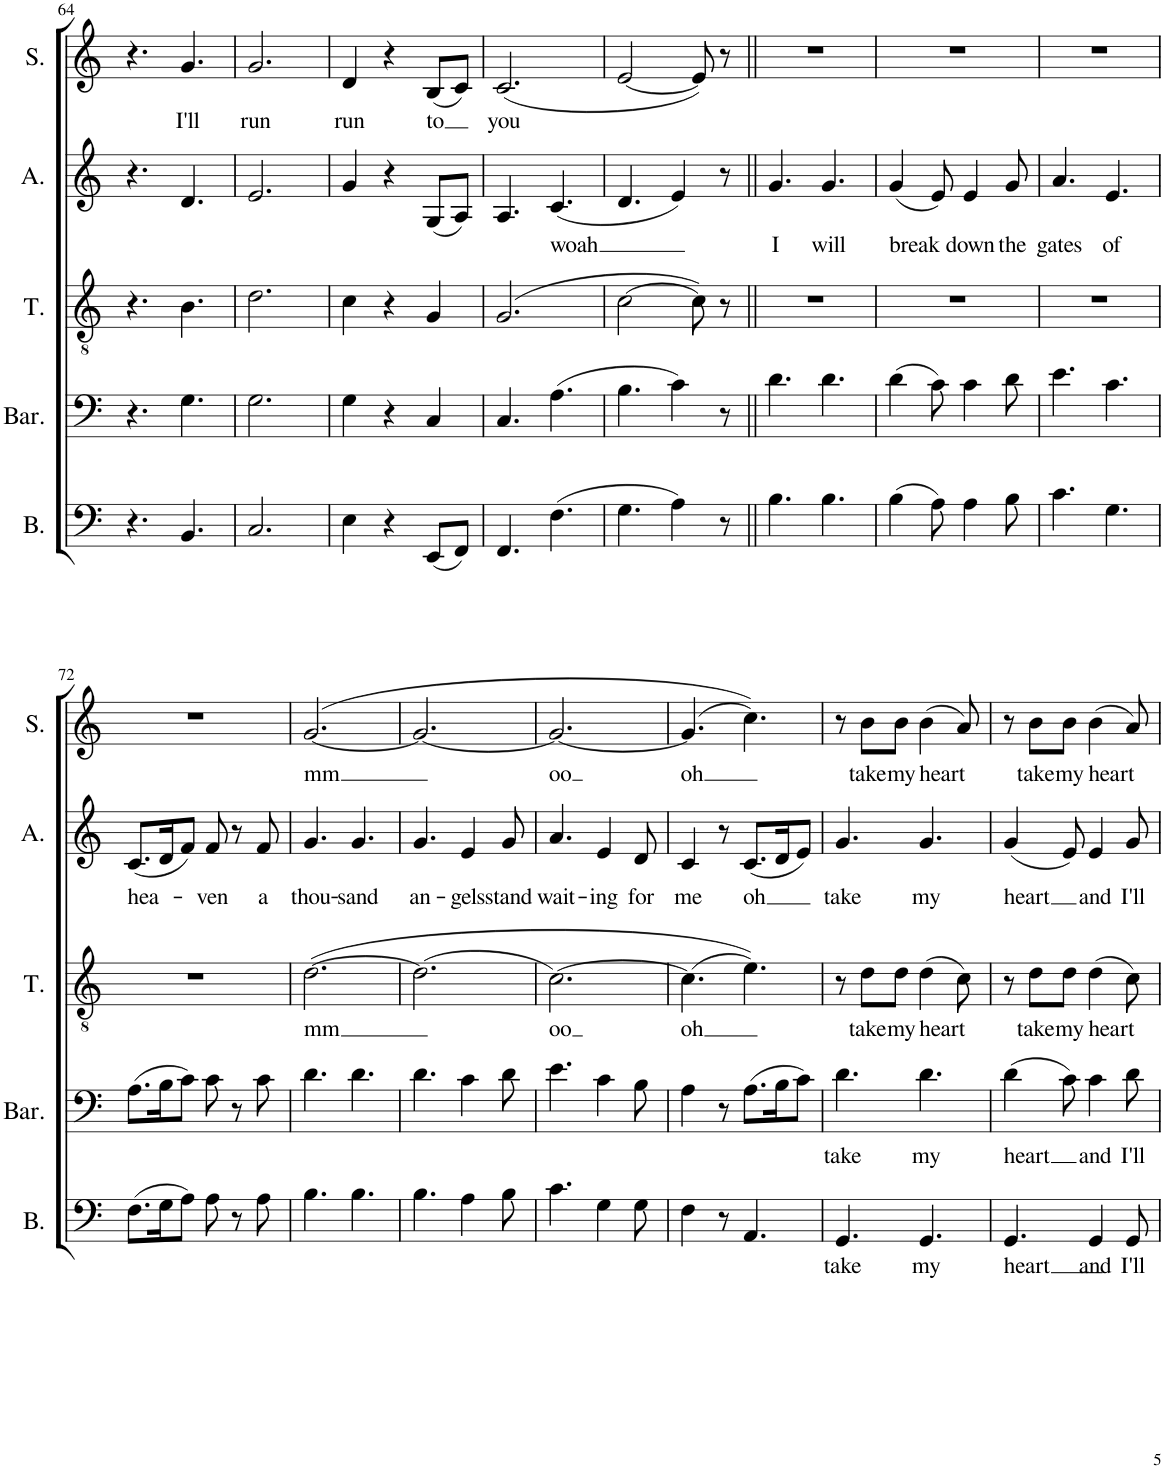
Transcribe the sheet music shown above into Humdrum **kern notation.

**kern	**text	**kern	**text	**kern	**text	**kern	**text	**kern	**text
*part5	*part5	*part4	*part4	*part3	*part3	*part2	*part2	*part1	*part1
*staff5	*staff5	*staff4	*staff4	*staff3	*staff3	*staff2	*staff2	*staff1	*staff1
*I"Bass	*	*I"Baritone	*	*I"Tenor	*	*I"Alto	*	*I"Soprano	*
*I'B.	*	*I'Bar.	*	*I'T.	*	*I'A.	*	*I'S.	*
!!LO:PB:g=z
*clefF4	*	*clefF4	*	*clefGv2	*	*clefG2	*	*clefG2	*
*k[]	*	*k[]	*	*k[]	*	*k[]	*	*k[]	*
*M6/8	*	*M6/8	*	*M6/8	*	*M6/8	*	*M6/8	*
=64	=64	=64	=64	=64	=64	=64	=64	=64	=64
4.r	.	4.r	.	4.r	.	4.r	.	4.r	.
!	!	!	!	!	!	!	!	!	!LO:LY:b
4.BB/	.	4.G\	.	4.B\	.	4.d/	.	4.g/	I'll
=65	=65	=65	=65	=65	=65	=65	=65	=65	=65
!	!	!	!	!	!	!	!	!	!LO:LY:b
2.C/	.	2.G\	.	2.d\	.	2.e/	.	2.g/	run
=66	=66	=66	=66	=66	=66	=66	=66	=66	=66
!	!	!	!	!	!	!	!	!	!LO:LY:b
4E\	.	4G\	.	4c\	.	4g/	.	4d/	run
4r	.	4r	.	4r	.	4r	.	4r	.
!	!	!	!	!	!	!	!	!	!LO:LY:b
(8EE/L	.	4C/	.	4G/	.	(8G/L	.	(8B/L	to
8FF/J)	.	.	.	.	.	8A/J)	.	8c/J)	.
=67	=67	=67	=67	=67	=67	=67	=67	=67	=67
!	!	!	!	!	!	!	!	!	!LO:LY:b
4.FF/	.	4.C/	.	(2.G/	.	4.A/	.	(2.c/	you
!	!	!	!	!	!	!	!LO:LY:b	!	!
(4.F\	.	(4.A\	.	.	.	(4.c/	woah	.	.
=68	=68	=68	=68	=68	=68	=68	=68	=68	=68
4.G\	.	4.B\	.	[2c\	.	4.d/	.	[2e/	.
4A\)	.	4c\)	.	.	.	4e/)	.	.	.
.	.	.	.	8c\])	.	.	.	8e/])	.
8r	.	8r	.	8r	.	8r	.	8r	.
=69||	=69||	=69||	=69||	=69||	=69||	=69||	=69||	=69||	=69||
!	!	!	!	!	!	!	!LO:LY:b	!	!
4.B\	.	4.d\	.	2.r	.	4.g/	I	2.r	.
!	!	!	!	!	!	!	!LO:LY:b	!	!
4.B\	.	4.d\	.	.	.	4.g/	will	.	.
=70	=70	=70	=70	=70	=70	=70	=70	=70	=70
!	!	!	!	!	!	!	!LO:LY:b	!	!
(4B\	.	(4d\	.	2.r	.	(4g/	break	2.r	.
8A\)	.	8c\)	.	.	.	8e/)	.	.	.
!	!	!	!	!	!	!	!LO:LY:b	!	!
4A\	.	4c\	.	.	.	4e/	down	.	.
!	!	!	!	!	!	!	!LO:LY:b	!	!
8B\	.	8d\	.	.	.	8g/	the	.	.
=71	=71	=71	=71	=71	=71	=71	=71	=71	=71
!	!	!	!	!	!	!	!LO:LY:b	!	!
4.c\	.	4.e\	.	2.r	.	4.a/	gates	2.r	.
!	!	!	!	!	!	!	!LO:LY:b	!	!
4.G\	.	4.c\	.	.	.	4.e/	of	.	.
!!LO:LB:g=z
=72	=72	=72	=72	=72	=72	=72	=72	=72	=72
!	!	!	!	!	!	!	!LO:LY:b	!	!
(8.F\L	.	(8.A\L	.	2.r	.	(8.c/L	hea-	2.r	.
16G\K	.	16B\K	.	.	.	16d/K	.	.	.
8A\J)	.	8c\J)	.	.	.	8f/J)	.	.	.
!	!	!	!	!	!	!	!LO:LY:b	!	!
8A\	.	8c\	.	.	.	8f/	-ven	.	.
8r	.	8r	.	.	.	8r	.	.	.
!	!	!	!	!	!	!	!LO:LY:b	!	!
8A\	.	8c\	.	.	.	8f/	a	.	.
=73	=73	=73	=73	=73	=73	=73	=73	=73	=73
!	!	!	!	!	!LO:LY:b	!	!LO:LY:b	!	!LO:LY:b
4.B\	.	4.d\	.	([2.d\	mm	4.g/	thou-	([2.g/	mm
!	!	!	!	!	!	!	!LO:LY:b	!	!
4.B\	.	4.d\	.	.	.	4.g/	-sand	.	.
=74	=74	=74	=74	=74	=74	=74	=74	=74	=74
!	!	!	!	!	!	!	!LO:LY:b	!	!
4.B\	.	4.d\	.	(2.d\]	.	4.g/	an-	2.g/_	.
!	!	!	!	!	!	!	!LO:LY:b	!	!
4A\	.	4c\	.	.	.	4e/	-gels	.	.
!	!	!	!	!	!	!	!LO:LY:b	!	!
8B\	.	8d\	.	.	.	8g/	stand	.	.
=75	=75	=75	=75	=75	=75	=75	=75	=75	=75
!	!	!	!	!	!LO:LY:b	!	!LO:LY:b	!	!LO:LY:b
4.c\	.	4.e\	.	[2.c\)	oo	4.a/	wait-	2.g/_	oo
!	!	!	!	!	!	!	!LO:LY:b	!	!
4G\	.	4c\	.	.	.	4e/	-ing	.	.
!	!	!	!	!	!	!	!LO:LY:b	!	!
8G\	.	8B\	.	.	.	8d/	for	.	.
=76	=76	=76	=76	=76	=76	=76	=76	=76	=76
!	!	!	!	!	!LO:LY:b	!	!LO:LY:b	!	!LO:LY:b
4F\	.	4A\	.	(4.c\]	oh	4c/	me	(4.g/]	oh
8r	.	8r	.	.	.	8r	.	.	.
!	!	!	!	!	!	!	!LO:LY:b	!	!
4.AA/	.	(8.A\L	.	4.e\))	.	(8.c/L	oh	4.cc\))	.
.	.	16B\K	.	.	.	16d/K	.	.	.
.	.	8c\J)	.	.	.	8e/J)	.	.	.
=77	=77	=77	=77	=77	=77	=77	=77	=77	=77
!	!LO:LY:b	!	!LO:LY:b	!	!	!	!LO:LY:b	!	!
4.GG/	take	4.d\	take	8r	.	4.g/	take	8r	.
!	!	!	!	!	!LO:LY:b	!	!	!	!LO:LY:b
.	.	.	.	8d\L	take	.	.	8b\L	take
!	!	!	!	!	!LO:LY:b	!	!	!	!LO:LY:b
.	.	.	.	8d\J	my	.	.	8b\J	my
!	!LO:LY:b	!	!LO:LY:b	!	!LO:LY:b	!	!LO:LY:b	!	!LO:LY:b
4.GG/	my	4.d\	my	(4d\	heart	4.g/	my	(4b\	heart
.	.	.	.	8c\)	.	.	.	8a/)	.
=78	=78	=78	=78	=78	=78	=78	=78	=78	=78
!	!LO:LY:b	!	!LO:LY:b	!	!	!	!LO:LY:b	!	!
4.GG/	heart	(4d\	heart	8r	.	(4g/	heart	8r	.
!	!	!	!	!	!LO:LY:b	!	!	!	!LO:LY:b
.	.	.	.	8d\L	take	.	.	8b\L	take
!	!	!	!	!	!LO:LY:b	!	!	!	!LO:LY:b
.	.	8c\)	.	8d\J	my	8e/)	.	8b\J	my
!	!LO:LY:b	!	!LO:LY:b	!	!LO:LY:b	!	!LO:LY:b	!	!LO:LY:b
4GG/	and	4c\	and	(4d\	heart	4e/	and	(4b\	heart
!	!LO:LY:b	!	!LO:LY:b	!	!	!	!LO:LY:b	!	!
8GG/	I'll	8d\	I'll	8c\)	.	8g/	I'll	8a/)	.
=	=	=	=	=	=	=	=	=	=
*-	*-	*-	*-	*-	*-	*-	*-	*-	*-
